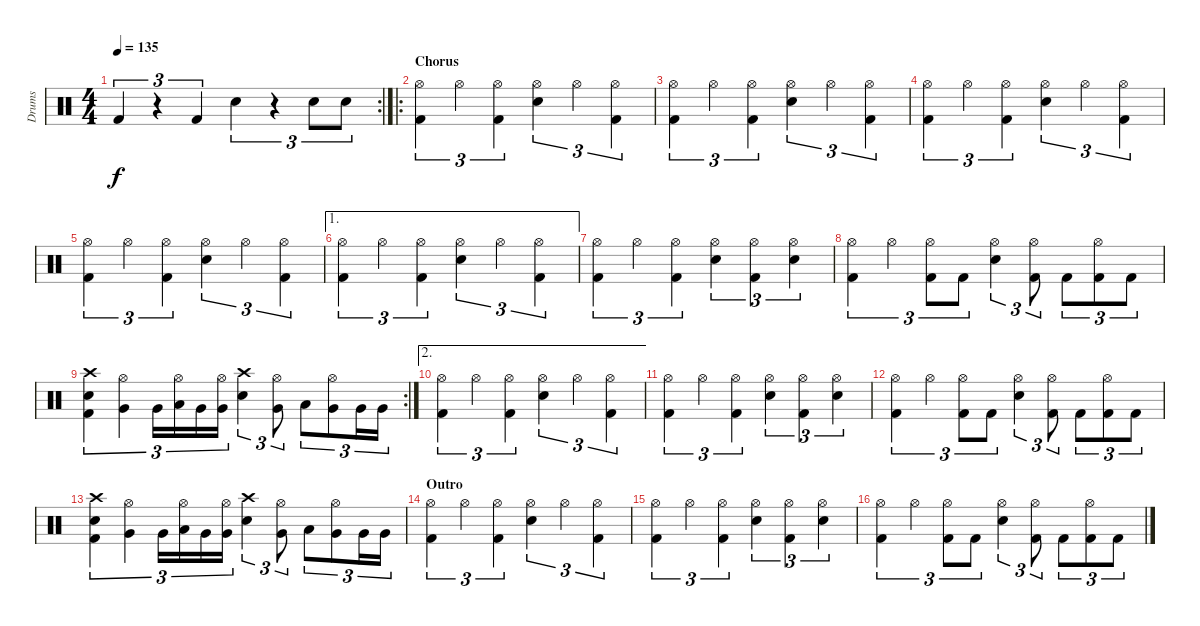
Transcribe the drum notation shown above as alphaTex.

\track ("Drums" "Drums") {instrument percussion}
\staff {score}
\articulation defaults
\rc 2
\ts (4 4)
\tempo 135
\clef neutral
\ks c "Kick (hit) 2".4{tu (3 2) dy f}
r.4{tu (3 2)} "Kick (hit) 2".4{tu (3 2)} "Electric Snare (hit)".4{tu (3 2)} r.4{tu (3 2)} "Electric Snare (hit)".8{tu (3 2)} "Electric Snare (hit)".8{tu (3 2)} |
\ro
\section ("" "Chorus")
("Hi-Hat (open)" "Kick (hit) 2").4{tu (3 2)} "Hi-Hat (open)".4{tu (3 2)} ("Hi-Hat (open)" "Kick (hit) 2").4{tu (3 2)} ("Hi-Hat (open)" "Electric Snare (hit)").4{tu (3 2)} "Hi-Hat (open)".4{tu (3 2)} ("Hi-Hat (open)" "Kick (hit) 2").4{tu (3 2)} |
("Hi-Hat (open)" "Kick (hit) 2").4{tu (3 2)} "Hi-Hat (open)".4{tu (3 2)} ("Hi-Hat (open)" "Kick (hit) 2").4{tu (3 2)} ("Hi-Hat (open)" "Electric Snare (hit)").4{tu (3 2)} "Hi-Hat (open)".4{tu (3 2)} ("Hi-Hat (open)" "Kick (hit) 2").4{tu (3 2)} |
("Hi-Hat (open)" "Kick (hit) 2").4{tu (3 2)} "Hi-Hat (open)".4{tu (3 2)} ("Hi-Hat (open)" "Kick (hit) 2").4{tu (3 2)} ("Hi-Hat (open)" "Electric Snare (hit)").4{tu (3 2)} "Hi-Hat (open)".4{tu (3 2)} ("Hi-Hat (open)" "Kick (hit) 2").4{tu (3 2)} |
("Hi-Hat (open)" "Kick (hit) 2").4{tu (3 2)} "Hi-Hat (open)".4{tu (3 2)} ("Hi-Hat (open)" "Kick (hit) 2").4{tu (3 2)} ("Hi-Hat (open)" "Electric Snare (hit)").4{tu (3 2)} "Hi-Hat (open)".4{tu (3 2)} ("Hi-Hat (open)" "Kick (hit) 2").4{tu (3 2)} |
\ae 1
("Hi-Hat (open)" "Kick (hit) 2").4{tu (3 2)} "Hi-Hat (open)".4{tu (3 2)} ("Hi-Hat (open)" "Kick (hit) 2").4{tu (3 2)} ("Hi-Hat (open)" "Electric Snare (hit)").4{tu (3 2)} "Hi-Hat (open)".4{tu (3 2)} ("Hi-Hat (open)" "Kick (hit) 2").4{tu (3 2)} |
("Hi-Hat (open)" "Kick (hit) 2").4{tu (3 2)} "Hi-Hat (open)".4{tu (3 2)} ("Hi-Hat (open)" "Kick (hit) 2").4{tu (3 2)} ("Hi-Hat (open)" "Electric Snare (hit)").4{tu (3 2)} ("Hi-Hat (open)" "Kick (hit) 2").4{tu (3 2)} ("Hi-Hat (open)" "Electric Snare (hit)").4{tu (3 2)} |
("Hi-Hat (open)" "Kick (hit) 2").4{tu (3 2)} "Hi-Hat (open)".4{tu (3 2)} ("Hi-Hat (open)" "Kick (hit) 2").8{tu (3 2)} "Kick (hit) 2".8{tu (3 2)} ("Hi-Hat (open)" "Electric Snare (hit)").4{tu (3 2)} ("Hi-Hat (open)" "Kick (hit) 2").8{tu (3 2)} "Kick (hit) 2".8{tu (3 2)} ("Hi-Hat (open)" "Kick (hit) 2").8{tu (3 2)} "Kick (hit) 2".8{tu (3 2)} |
\rc 2
("Crash high (hit)" "Electric Snare (hit)" "Kick (hit) 2").4{tu (3 2)} ("Hi-Hat (open)" "Very Low Tom (hit)").4{tu (3 2)} "Very Low Tom (hit)".16{tu (3 2)} ("Hi-Hat (open)" "Low Floor Tom (hit)").16{tu (3 2)} "Very Low Tom (hit)".16{tu (3 2)} ("Hi-Hat (open)" "Very Low Tom (hit)").16{tu (3 2)} ("Crash high (hit)" "Electric Snare (hit)").4{tu (3 2)} ("Hi-Hat (open)" "Very Low Tom (hit)").8{tu (3 2)} "Low Floor Tom (hit)".8{tu (3 2)} ("Hi-Hat (open)" "Very Low Tom (hit)").8{tu (3 2)} "Very Low Tom (hit)".16{tu (3 2)} "Very Low Tom (hit)".16{tu (3 2)} |
\ae 2
("Hi-Hat (open)" "Kick (hit) 2").4{tu (3 2)} "Hi-Hat (open)".4{tu (3 2)} ("Hi-Hat (open)" "Kick (hit) 2").4{tu (3 2)} ("Hi-Hat (open)" "Electric Snare (hit)").4{tu (3 2)} "Hi-Hat (open)".4{tu (3 2)} ("Hi-Hat (open)" "Kick (hit) 2").4{tu (3 2)} |
("Hi-Hat (open)" "Kick (hit) 2").4{tu (3 2)} "Hi-Hat (open)".4{tu (3 2)} ("Hi-Hat (open)" "Kick (hit) 2").4{tu (3 2)} ("Hi-Hat (open)" "Electric Snare (hit)").4{tu (3 2)} ("Hi-Hat (open)" "Kick (hit) 2").4{tu (3 2)} ("Hi-Hat (open)" "Electric Snare (hit)").4{tu (3 2)} |
("Hi-Hat (open)" "Kick (hit) 2").4{tu (3 2)} "Hi-Hat (open)".4{tu (3 2)} ("Hi-Hat (open)" "Kick (hit) 2").8{tu (3 2)} "Kick (hit) 2".8{tu (3 2)} ("Hi-Hat (open)" "Electric Snare (hit)").4{tu (3 2)} ("Hi-Hat (open)" "Kick (hit) 2").8{tu (3 2)} "Kick (hit) 2".8{tu (3 2)} ("Hi-Hat (open)" "Kick (hit) 2").8{tu (3 2)} "Kick (hit) 2".8{tu (3 2)} |
("Crash high (hit)" "Electric Snare (hit)" "Kick (hit) 2").4{tu (3 2)} ("Hi-Hat (open)" "Very Low Tom (hit)").4{tu (3 2)} "Very Low Tom (hit)".16{tu (3 2)} ("Hi-Hat (open)" "Low Floor Tom (hit)").16{tu (3 2)} "Very Low Tom (hit)".16{tu (3 2)} ("Hi-Hat (open)" "Very Low Tom (hit)").16{tu (3 2)} ("Crash high (hit)" "Electric Snare (hit)").4{tu (3 2)} ("Hi-Hat (open)" "Very Low Tom (hit)").8{tu (3 2)} "Low Floor Tom (hit)".8{tu (3 2)} ("Hi-Hat (open)" "Very Low Tom (hit)").8{tu (3 2)} "Very Low Tom (hit)".16{tu (3 2)} "Very Low Tom (hit)".16{tu (3 2)} |
\section ("" "Outro")
("Hi-Hat (open)" "Kick (hit) 2").4{tu (3 2)} "Hi-Hat (open)".4{tu (3 2)} ("Hi-Hat (open)" "Kick (hit) 2").4{tu (3 2)} ("Hi-Hat (open)" "Electric Snare (hit)").4{tu (3 2)} "Hi-Hat (open)".4{tu (3 2)} ("Hi-Hat (open)" "Kick (hit) 2").4{tu (3 2)} |
("Hi-Hat (open)" "Kick (hit) 2").4{tu (3 2)} "Hi-Hat (open)".4{tu (3 2)} ("Hi-Hat (open)" "Kick (hit) 2").4{tu (3 2)} ("Hi-Hat (open)" "Electric Snare (hit)").4{tu (3 2)} ("Hi-Hat (open)" "Kick (hit) 2").4{tu (3 2)} ("Hi-Hat (open)" "Electric Snare (hit)").4{tu (3 2)} |
("Hi-Hat (open)" "Kick (hit) 2").4{tu (3 2)} "Hi-Hat (open)".4{tu (3 2)} ("Hi-Hat (open)" "Kick (hit) 2").8{tu (3 2)} "Kick (hit) 2".8{tu (3 2)} ("Hi-Hat (open)" "Electric Snare (hit)").4{tu (3 2)} ("Hi-Hat (open)" "Kick (hit) 2").8{tu (3 2)} "Kick (hit) 2".8{tu (3 2)} ("Hi-Hat (open)" "Kick (hit) 2").8{tu (3 2)} "Kick (hit) 2".8{tu (3 2)}
